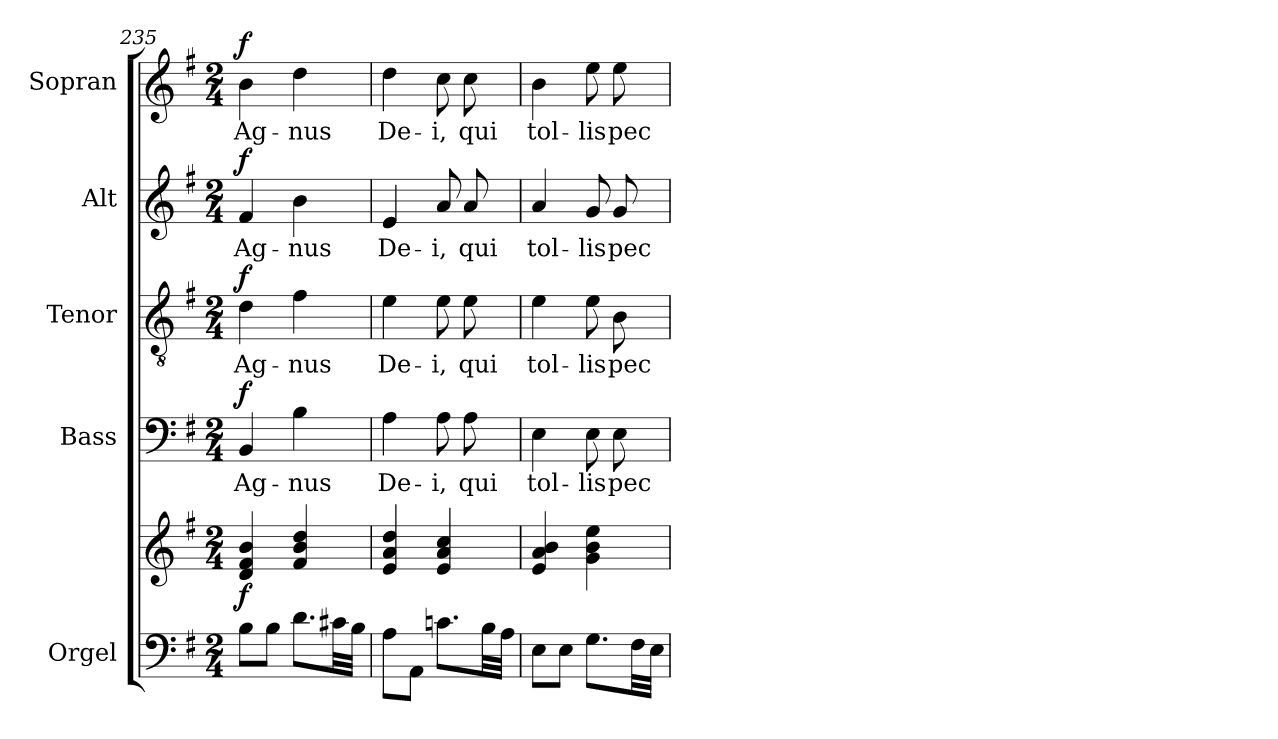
**kern	**kern	**dynam	**kern	**text	**dynam	**kern	**text	**dynam	**kern	**text	**dynam	**kern	**text	**dynam
*part5	*part5	*part5	*part4	*part4	*part4	*part3	*part3	*part3	*part2	*part2	*part2	*part1	*part1	*part1
*staff6	*staff5	*staff5/6	*staff4	*staff4	*staff4	*staff3	*staff3	*staff3	*staff2	*staff2	*staff2	*staff1	*staff1	*staff1
*I"Orgel	*	*	*I"Bass	*	*	*I"Tenor	*	*	*I"Alt	*	*	*I"Sopran	*	*
*I'Org.	*	*	*I'B	*	*	*I'T	*	*	*I'A	*	*	*I'S	*	*
!!LO:LB:g=z
*clefF4	*clefG2	*	*clefF4	*	*	*clefGv2	*	*	*clefG2	*	*	*clefG2	*	*
*k[f#]	*k[f#]	*	*k[f#]	*	*	*k[f#]	*	*	*k[f#]	*	*	*k[f#]	*	*
*G:	*G:	*	*G:	*	*	*G:	*	*	*G:	*	*	*G:	*	*
*M2/4	*M2/4	*	*M2/4	*	*	*M2/4	*	*	*M2/4	*	*	*M2/4	*	*
=235	=235	=235	=235	=235	=235	=235	=235	=235	=235	=235	=235	=235	=235	=235
!	!	!LO:DY:b	!	!LO:LY:b	!LO:DY:a	!	!LO:LY:b	!LO:DY:a	!	!LO:LY:b	!LO:DY:a	!	!LO:LY:b	!LO:DY:a
8B\L	4d/ 4f#/ 4b/	f	4BB/	Ag-	f	4d\	Ag-	f	4f#/	Ag-	f	4b\	Ag-	f
8B\J	.	.	.	.	.	.	.	.	.	.	.	.	.	.
!	!	!	!	!LO:LY:b	!	!	!LO:LY:b	!	!	!LO:LY:b	!	!	!LO:LY:b	!
8.d\L	4f#/ 4b/ 4dd/	.	4B\	-nus	.	4f#\	-nus	.	4b\	-nus	.	4dd\	-nus	.
32c#X\LL	.	.	.	.	.	.	.	.	.	.	.	.	.	.
32B\JJJ	.	.	.	.	.	.	.	.	.	.	.	.	.	.
=236	=236	=236	=236	=236	=236	=236	=236	=236	=236	=236	=236	=236	=236	=236
!	!	!	!	!LO:LY:b	!	!	!LO:LY:b	!	!	!LO:LY:b	!	!	!LO:LY:b	!
8A\L	4e/ 4a/ 4dd/	.	4A\	De-	.	4e\	De-	.	4e/	De-	.	4dd\	De-	.
8AA\J	.	.	.	.	.	.	.	.	.	.	.	.	.	.
!	!	!	!	!LO:LY:b	!	!	!LO:LY:b	!	!	!LO:LY:b	!	!	!LO:LY:b	!
8.cn\L	4e/ 4a/ 4cc/	.	8A\	-i,	.	8e\	-i,	.	8a/	-i,	.	8cc\	-i,	.
!	!	!	!	!LO:LY:b	!	!	!LO:LY:b	!	!	!LO:LY:b	!	!	!LO:LY:b	!
.	.	.	8A\	qui	.	8e\	qui	.	8a/	qui	.	8cc\	qui	.
32B\LL	.	.	.	.	.	.	.	.	.	.	.	.	.	.
32A\JJJ	.	.	.	.	.	.	.	.	.	.	.	.	.	.
=237	=237	=237	=237	=237	=237	=237	=237	=237	=237	=237	=237	=237	=237	=237
!	!	!	!	!LO:LY:b	!	!	!LO:LY:b	!	!	!LO:LY:b	!	!	!LO:LY:b	!
8E\L	4e/ 4a/ 4b/	.	4E\	tol-	.	4e\	tol-	.	4a/	tol-	.	4b\	tol-	.
8E\J	.	.	.	.	.	.	.	.	.	.	.	.	.	.
!	!	!	!	!LO:LY:b	!	!	!LO:LY:b	!	!	!LO:LY:b	!	!	!LO:LY:b	!
8.G\L	4g\ 4b\ 4ee\	.	8E\	-lis	.	8e\	-lis	.	8g/	-lis	.	8ee\	-lis	.
!	!	!	!	!LO:LY:b	!	!	!LO:LY:b	!	!	!LO:LY:b	!	!	!LO:LY:b	!
.	.	.	8E\	pec-	.	8B\	pec-	.	8g/	pec-	.	8ee\	pec-	.
32F#\LL	.	.	.	.	.	.	.	.	.	.	.	.	.	.
32E\JJJ	.	.	.	.	.	.	.	.	.	.	.	.	.	.
=	=	=	=	=	=	=	=	=	=	=	=	=	=	=
*-	*-	*-	*-	*-	*-	*-	*-	*-	*-	*-	*-	*-	*-	*-
